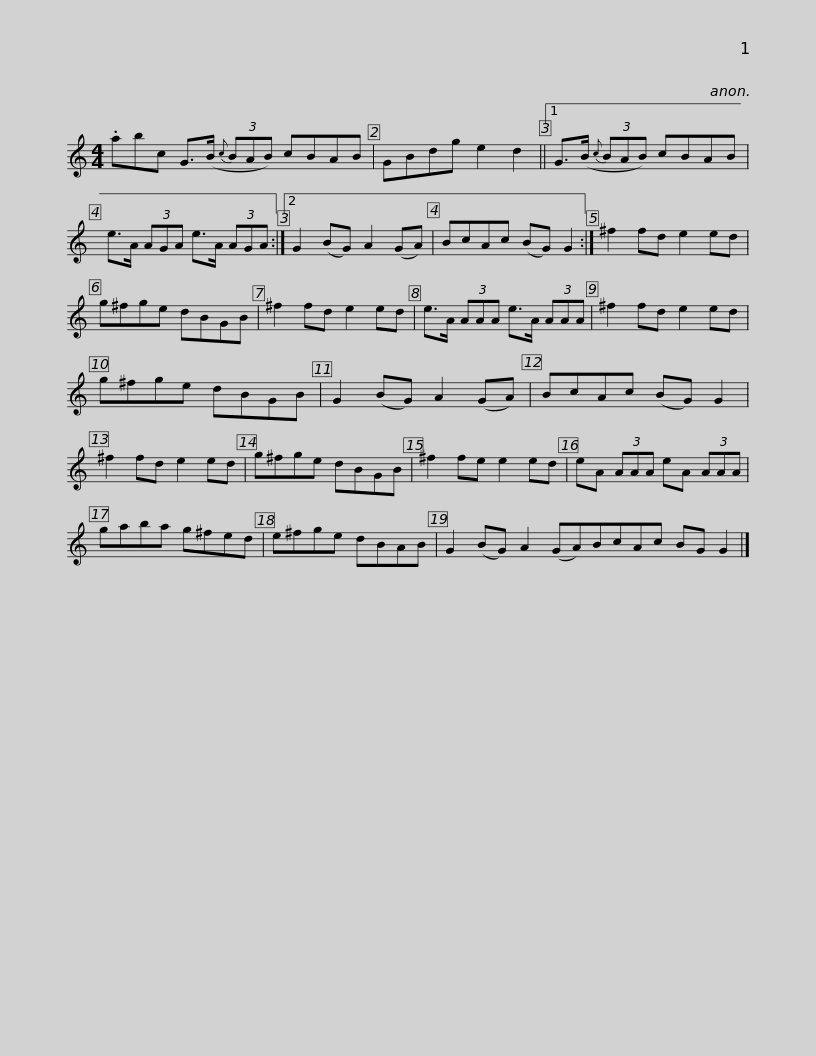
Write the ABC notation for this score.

X:1
L:1/8
M:4/4
I:linebreak $
K:C
V:1 treble
V:1
 .abc G>(B{c} (3BAB) cBAB | GBdg e2 d2 ||1 G>(B{c} (3BAB) cBAB | e>A (3AGA e>A (3AGA :|2$ G2 (BG) A2 (GA) | %5
 BcAc (BG) G2 :| ^f2 fd e2 ed | g^fge dBGB | ^f2 fd e2 ed | e>A (3AAA e>A (3AAA |$ %10
 ^f2 fd e2 ed | g^fge dBGB | G2 (BG) A2 (GA) | BcAc (BG) G2 | ^f2 fd e2 ed | %15
 g^fge dBGB |$ ^f2 fe e2 ed | eA (3AAA eA (3AAA | gaba g^fed | e^fge dBAB |$ %20
 G2 (BG) A2 (GA)BcAc BG G2 |] %21
